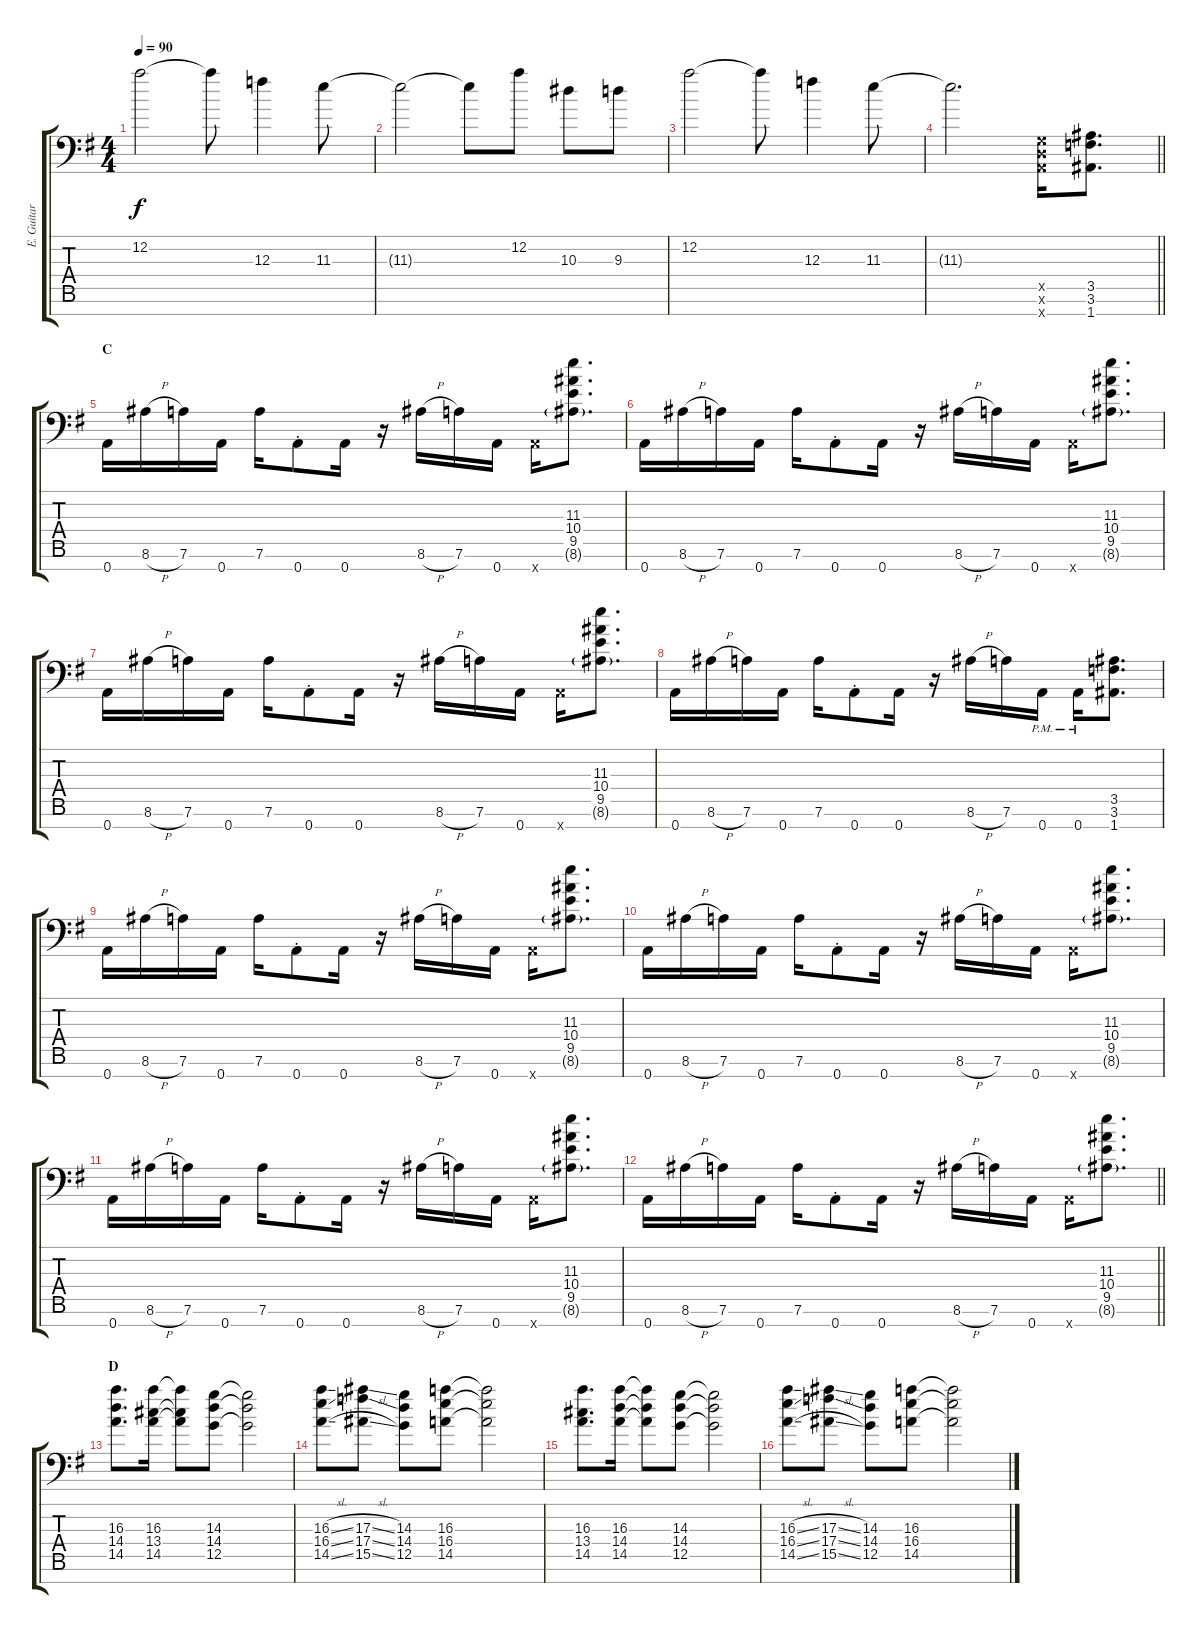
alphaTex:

\track ("E. Guitar III" "E. Guitar ") {instrument overdrivenguitar}
\staff {score tabs}
\tuning (D4 A3 F3 C3 G2 D2 A1) {hide}
\ts (4 4)
\tempo 90
\clef f4
\ks g
12.2.2{dy f} 12.2{t}.8 12.3.4 11.3.8 |
11.3{t}.2 11.3{t}.8 12.2.8 10.3.8 9.3.8 |
12.2.2 12.2{t}.8 12.3.4 11.3.8 |
\barLineRight lightlight
11.3{t}.2{d} (0.5{x} 0.6{x} 0.7{x}).16 (3.5 3.6 1.7).8{d} |
\section ("" "C")
0.7.16 8.6{h}.16 7.6.16 0.7.16 7.6.16 0.7{st}.8 0.7.16 r.16 8.6{h}.16 7.6.16 0.7.16 0.7{x}.16 (11.3 10.4 9.5 8.6{g}).8{d} |
0.7.16 8.6{h}.16 7.6.16 0.7.16 7.6.16 0.7{st}.8 0.7.16 r.16 8.6{h}.16 7.6.16 0.7.16 0.7{x}.16 (11.3 10.4 9.5 8.6{g}).8{d} |
0.7.16 8.6{h}.16 7.6.16 0.7.16 7.6.16 0.7{st}.8 0.7.16 r.16 8.6{h}.16 7.6.16 0.7.16 0.7{x}.16 (11.3 10.4 9.5 8.6{g}).8{d} |
0.7.16 8.6{h}.16 7.6.16 0.7.16 7.6.16 0.7{st}.8 0.7.16 r.16 8.6{h}.16 7.6.16 0.7{pm}.16 0.7{pm}.16 (3.5 3.6 1.7).8{d} |
0.7.16 8.6{h}.16 7.6.16 0.7.16 7.6.16 0.7{st}.8 0.7.16 r.16 8.6{h}.16 7.6.16 0.7.16 0.7{x}.16 (11.3 10.4 9.5 8.6{g}).8{d} |
0.7.16 8.6{h}.16 7.6.16 0.7.16 7.6.16 0.7{st}.8 0.7.16 r.16 8.6{h}.16 7.6.16 0.7.16 0.7{x}.16 (11.3 10.4 9.5 8.6{g}).8{d} |
0.7.16 8.6{h}.16 7.6.16 0.7.16 7.6.16 0.7{st}.8 0.7.16 r.16 8.6{h}.16 7.6.16 0.7.16 0.7{x}.16 (11.3 10.4 9.5 8.6{g}).8{d} |
\barLineRight lightlight
0.7.16 8.6{h}.16 7.6.16 0.7.16 7.6.16 0.7{st}.8 0.7.16 r.16 8.6{h}.16 7.6.16 0.7.16 0.7{x}.16 (11.3 10.4 9.5 8.6{g}).8{d} |
\section ("" "D")
(16.3 14.4 14.5).8{d} (16.3 13.4 14.5).16 (16.3{t} 13.4{t} 14.5{t}).8 (14.3 14.4 12.5).8 (14.3{t} 14.4{t} 12.5{t}).2 |
(16.3{sl} 16.4{sl} 14.5{sl}).8 (17.3{sl} 17.4{sl} 15.5{sl}).8 (14.3 14.4 12.5).8 (16.3 16.4 14.5).8 (16.3{t} 16.4{t} 14.5{t}).2 |
(16.3 13.4 14.5).8{d} (16.3 14.4 14.5).16 (16.3{t} 14.4{t} 14.5{t}).8 (14.3 14.4 12.5).8 (14.3{t} 14.4{t} 12.5{t}).2 |
(16.3{sl} 16.4{sl} 14.5{sl}).8 (17.3{sl} 17.4{sl} 15.5{sl}).8 (14.3 14.4 12.5).8 (16.3 16.4 14.5).8 (16.3{t} 16.4{t} 14.5{t}).2
